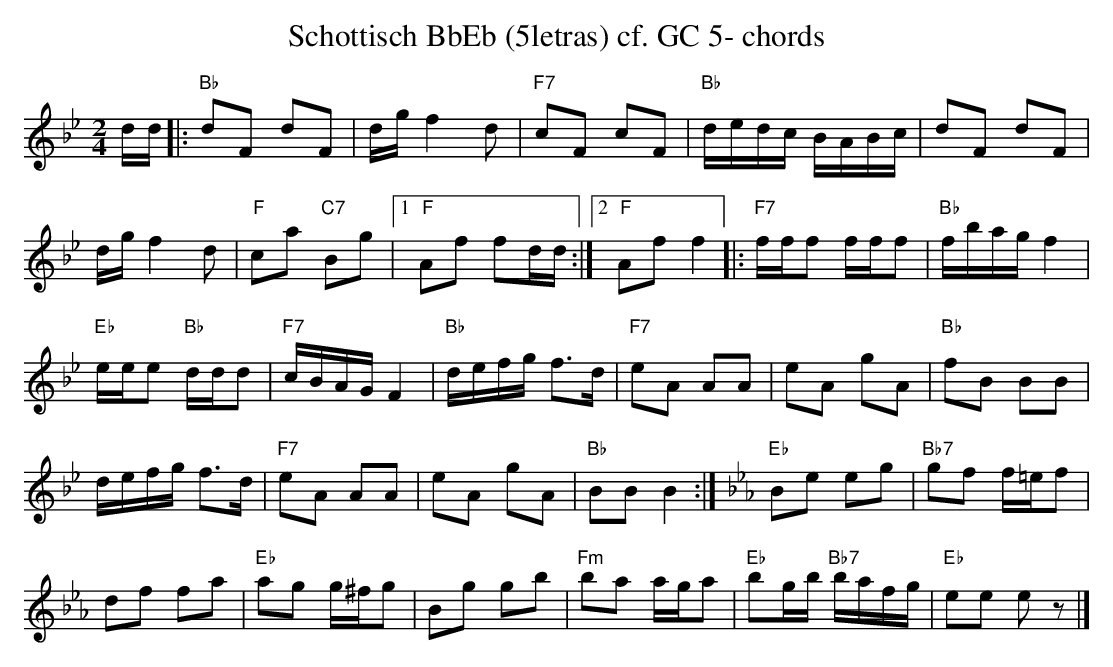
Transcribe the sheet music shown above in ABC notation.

X:1
T:Schottisch BbEb (5letras) cf. GC 5- chords
M:2/4
L:1/16
K:Bbmaj%%MIDI gchordon
dd |: "Bb"d2F2 d2F2 | dgf4d2 | "F7"c2F2 c2F2 | "Bb"dedc BABc | d2F2 d2F2 |
dgf4d2 | "F"c2a2 "C7"B2g2 |1 "F"A2f2 f2dd :|2 "F"A2f2f4 |: "F7"fff2 fff2 | "Bb"fbagf4 |
"Eb"eee2 "Bb"ddd2 | "F7"cBAGF4 | "Bb"defg f3d | "F7"e2A2 A2A2 | e2A2 g2A2 | "Bb"f2B2 B2B2 |
defg f3d | "F7"e2A2 A2A2 | e2A2 g2A2 | "Bb"B2B2B4 :|[K:Ebmaj] "Eb"B2e2 e2g2 | "Bb7"g2f2 f=ef2 |
d2f2 f2a2 | "Eb"a2g2 g^fg2 | B2g2 g2b2 | "Fm"b2a2 aga2 | "Eb"b2gb "Bb7"bafg | "Eb"e2e2 e2z2 |]
